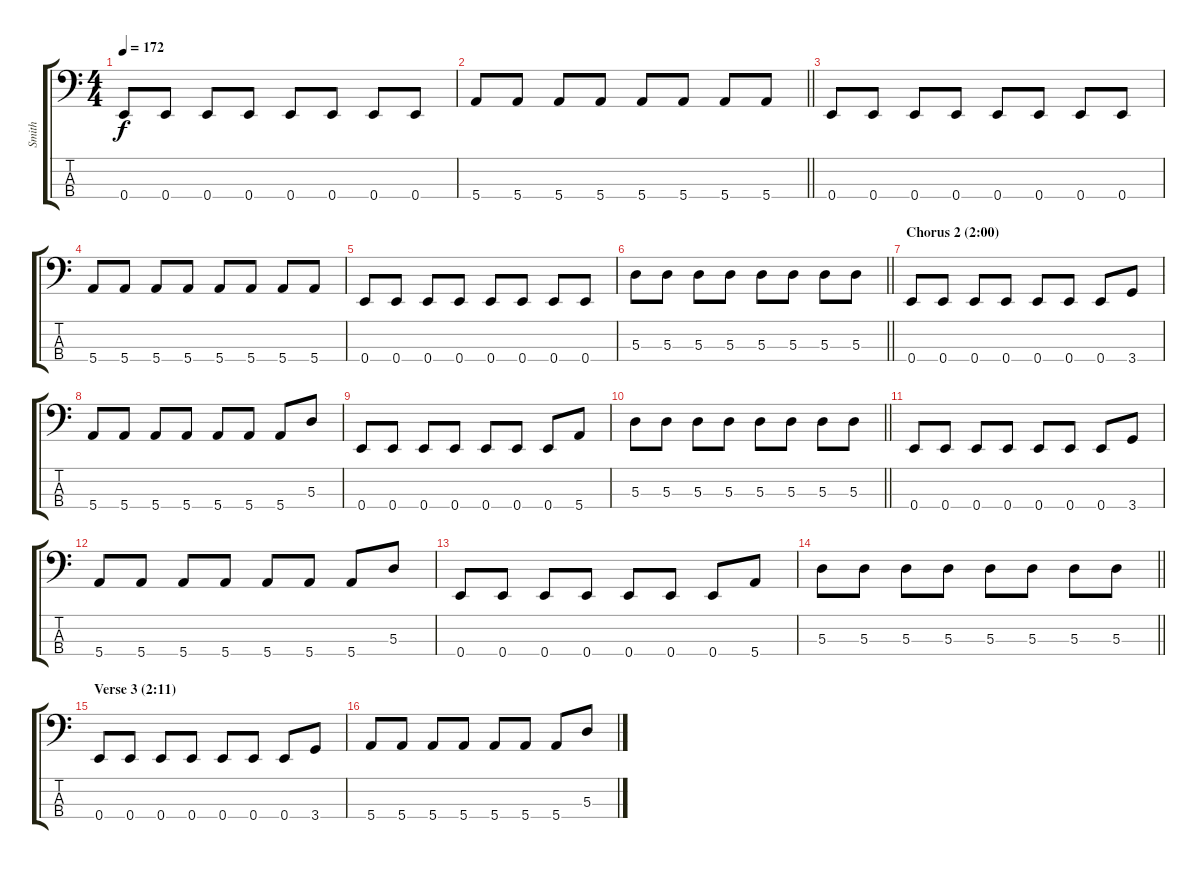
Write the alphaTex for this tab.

\track ("Smith" "Smith") {instrument electricbasspick}
\staff {score tabs}
\tuning (G2 D2 A1 E1) {hide}
\ts (4 4)
\tempo 172
\clef f4
\ks c
0.4.8{dy f} 0.4.8 0.4.8 0.4.8 0.4.8 0.4.8 0.4.8 0.4.8 |
\barLineRight lightlight
5.4.8 5.4.8 5.4.8 5.4.8 5.4.8 5.4.8 5.4.8 5.4.8 |
0.4.8 0.4.8 0.4.8 0.4.8 0.4.8 0.4.8 0.4.8 0.4.8 |
5.4.8 5.4.8 5.4.8 5.4.8 5.4.8 5.4.8 5.4.8 5.4.8 |
0.4.8 0.4.8 0.4.8 0.4.8 0.4.8 0.4.8 0.4.8 0.4.8 |
\barLineRight lightlight
5.3.8 5.3.8 5.3.8 5.3.8 5.3.8 5.3.8 5.3.8 5.3.8 |
\section ("" "Chorus 2 (2:00)")
0.4.8 0.4.8 0.4.8 0.4.8 0.4.8 0.4.8 0.4.8 3.4.8 |
5.4.8 5.4.8 5.4.8 5.4.8 5.4.8 5.4.8 5.4.8 5.3.8 |
0.4.8 0.4.8 0.4.8 0.4.8 0.4.8 0.4.8 0.4.8 5.4.8 |
\barLineRight lightlight
5.3.8 5.3.8 5.3.8 5.3.8 5.3.8 5.3.8 5.3.8 5.3.8 |
0.4.8 0.4.8 0.4.8 0.4.8 0.4.8 0.4.8 0.4.8 3.4.8 |
5.4.8 5.4.8 5.4.8 5.4.8 5.4.8 5.4.8 5.4.8 5.3.8 |
0.4.8 0.4.8 0.4.8 0.4.8 0.4.8 0.4.8 0.4.8 5.4.8 |
\barLineRight lightlight
5.3.8 5.3.8 5.3.8 5.3.8 5.3.8 5.3.8 5.3.8 5.3.8 |
\section ("" "Verse 3 (2:11)")
0.4.8 0.4.8 0.4.8 0.4.8 0.4.8 0.4.8 0.4.8 3.4.8 |
5.4.8 5.4.8 5.4.8 5.4.8 5.4.8 5.4.8 5.4.8 5.3.8
